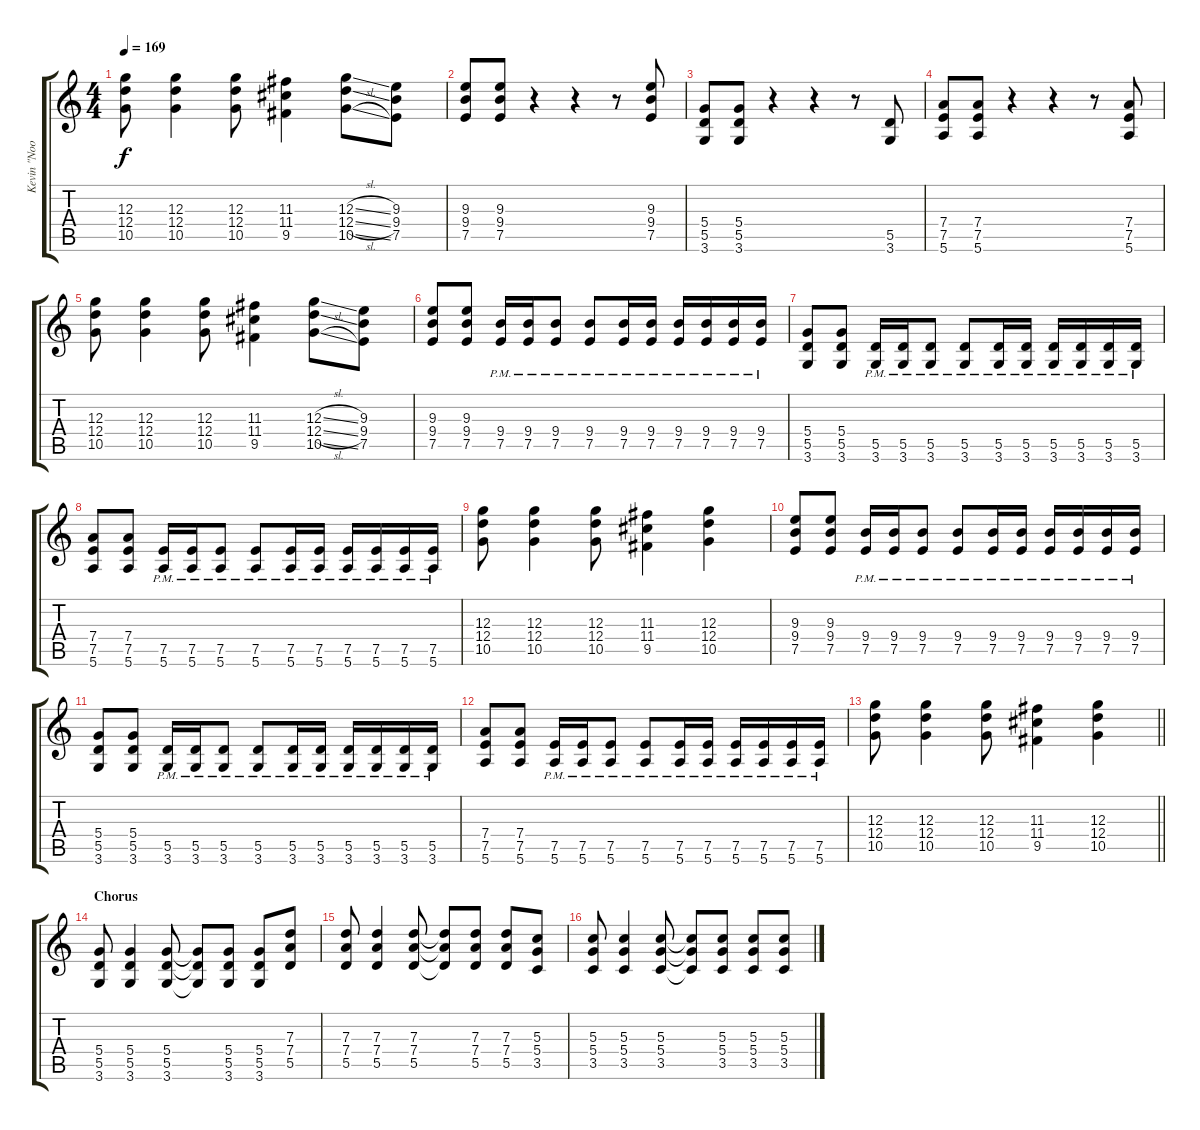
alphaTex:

\track ("Kevin \"Noodles\" Wasserman - Guitar" "Kevin \"Noo") {instrument distortionguitar}
\staff {score tabs}
\tuning (E4 B3 G3 D3 A2 E2) {hide}
\ts (4 4)
\tempo 169
\clef g2
\ks c
(12.3 12.4 10.5).8{dy f} (12.3 12.4 10.5).4 (12.3 12.4 10.5).8 (11.3 11.4 9.5).4 (12.3{sl} 12.4{sl} 10.5{sl}).8 (9.3 9.4 7.5).8 |
(9.3 9.4 7.5).8 (9.3 9.4 7.5).8 r.4 r.4 r.8 (9.3 9.4 7.5).8 |
(5.4 5.5 3.6).8 (5.4 5.5 3.6).8 r.4 r.4 r.8 (5.5 3.6).8 |
(7.4 7.5 5.6).8 (7.4 7.5 5.6).8 r.4 r.4 r.8 (7.4 7.5 5.6).8 |
(12.3 12.4 10.5).8 (12.3 12.4 10.5).4 (12.3 12.4 10.5).8 (11.3 11.4 9.5).4 (12.3{sl} 12.4{sl} 10.5{sl}).8 (9.3 9.4 7.5).8 |
(9.3 9.4 7.5).8 (9.3 9.4 7.5).8 (9.4{pm} 7.5{pm}).16 (9.4{pm} 7.5{pm}).16 (9.4{pm} 7.5{pm}).8 (9.4{pm} 7.5{pm}).8 (9.4{pm} 7.5{pm}).16 (9.4{pm} 7.5{pm}).16 (9.4{pm} 7.5{pm}).16 (9.4{pm} 7.5{pm}).16 (9.4{pm} 7.5{pm}).16 (9.4{pm} 7.5{pm}).16 |
(5.4 5.5 3.6).8 (5.4 5.5 3.6).8 (5.5{pm} 3.6{pm}).16 (5.5{pm} 3.6{pm}).16 (5.5{pm} 3.6{pm}).8 (5.5{pm} 3.6{pm}).8 (5.5{pm} 3.6{pm}).16 (5.5{pm} 3.6{pm}).16 (5.5{pm} 3.6{pm}).16 (5.5{pm} 3.6{pm}).16 (5.5{pm} 3.6{pm}).16 (5.5{pm} 3.6{pm}).16 |
(7.4 7.5 5.6).8 (7.4 7.5 5.6).8 (7.5{pm} 5.6{pm}).16 (7.5{pm} 5.6{pm}).16 (7.5{pm} 5.6{pm}).8 (7.5{pm} 5.6{pm}).8 (7.5{pm} 5.6{pm}).16 (7.5{pm} 5.6{pm}).16 (7.5{pm} 5.6{pm}).16 (7.5{pm} 5.6{pm}).16 (7.5{pm} 5.6{pm}).16 (7.5{pm} 5.6{pm}).16 |
(12.3 12.4 10.5).8 (12.3 12.4 10.5).4 (12.3 12.4 10.5).8 (11.3 11.4 9.5).4 (12.3 12.4 10.5).4 |
(9.3 9.4 7.5).8 (9.3 9.4 7.5).8 (9.4{pm} 7.5{pm}).16 (9.4{pm} 7.5{pm}).16 (9.4{pm} 7.5{pm}).8 (9.4{pm} 7.5{pm}).8 (9.4{pm} 7.5{pm}).16 (9.4{pm} 7.5{pm}).16 (9.4{pm} 7.5{pm}).16 (9.4{pm} 7.5{pm}).16 (9.4{pm} 7.5{pm}).16 (9.4{pm} 7.5{pm}).16 |
(5.4 5.5 3.6).8 (5.4 5.5 3.6).8 (5.5{pm} 3.6{pm}).16 (5.5{pm} 3.6{pm}).16 (5.5{pm} 3.6{pm}).8 (5.5{pm} 3.6{pm}).8 (5.5{pm} 3.6{pm}).16 (5.5{pm} 3.6{pm}).16 (5.5{pm} 3.6{pm}).16 (5.5{pm} 3.6{pm}).16 (5.5{pm} 3.6{pm}).16 (5.5{pm} 3.6{pm}).16 |
(7.4 7.5 5.6).8 (7.4 7.5 5.6).8 (7.5{pm} 5.6{pm}).16 (7.5{pm} 5.6{pm}).16 (7.5{pm} 5.6{pm}).8 (7.5{pm} 5.6{pm}).8 (7.5{pm} 5.6{pm}).16 (7.5{pm} 5.6{pm}).16 (7.5{pm} 5.6{pm}).16 (7.5{pm} 5.6{pm}).16 (7.5{pm} 5.6{pm}).16 (7.5{pm} 5.6{pm}).16 |
\barLineRight lightlight
(12.3 12.4 10.5).8 (12.3 12.4 10.5).4 (12.3 12.4 10.5).8 (11.3 11.4 9.5).4 (12.3 12.4 10.5).4 |
\section ("" "Chorus")
(5.4 5.5 3.6).8 (5.4 5.5 3.6).4 (5.4 5.5 3.6).8 (5.4{t} 5.5{t} 3.6{t}).8 (5.4 5.5 3.6).8 (5.4 5.5 3.6).8 (7.3 7.4 5.5).8 |
(7.3 7.4 5.5).8 (7.3 7.4 5.5).4 (7.3 7.4 5.5).8 (7.3{t} 7.4{t} 5.5{t}).8 (7.3 7.4 5.5).8 (7.3 7.4 5.5).8 (5.3 5.4 3.5).8 |
(5.3 5.4 3.5).8 (5.3 5.4 3.5).4 (5.3 5.4 3.5).8 (5.3{t} 5.4{t} 3.5{t}).8 (5.3 5.4 3.5).8 (5.3 5.4 3.5).8 (5.3 5.4 3.5).8
